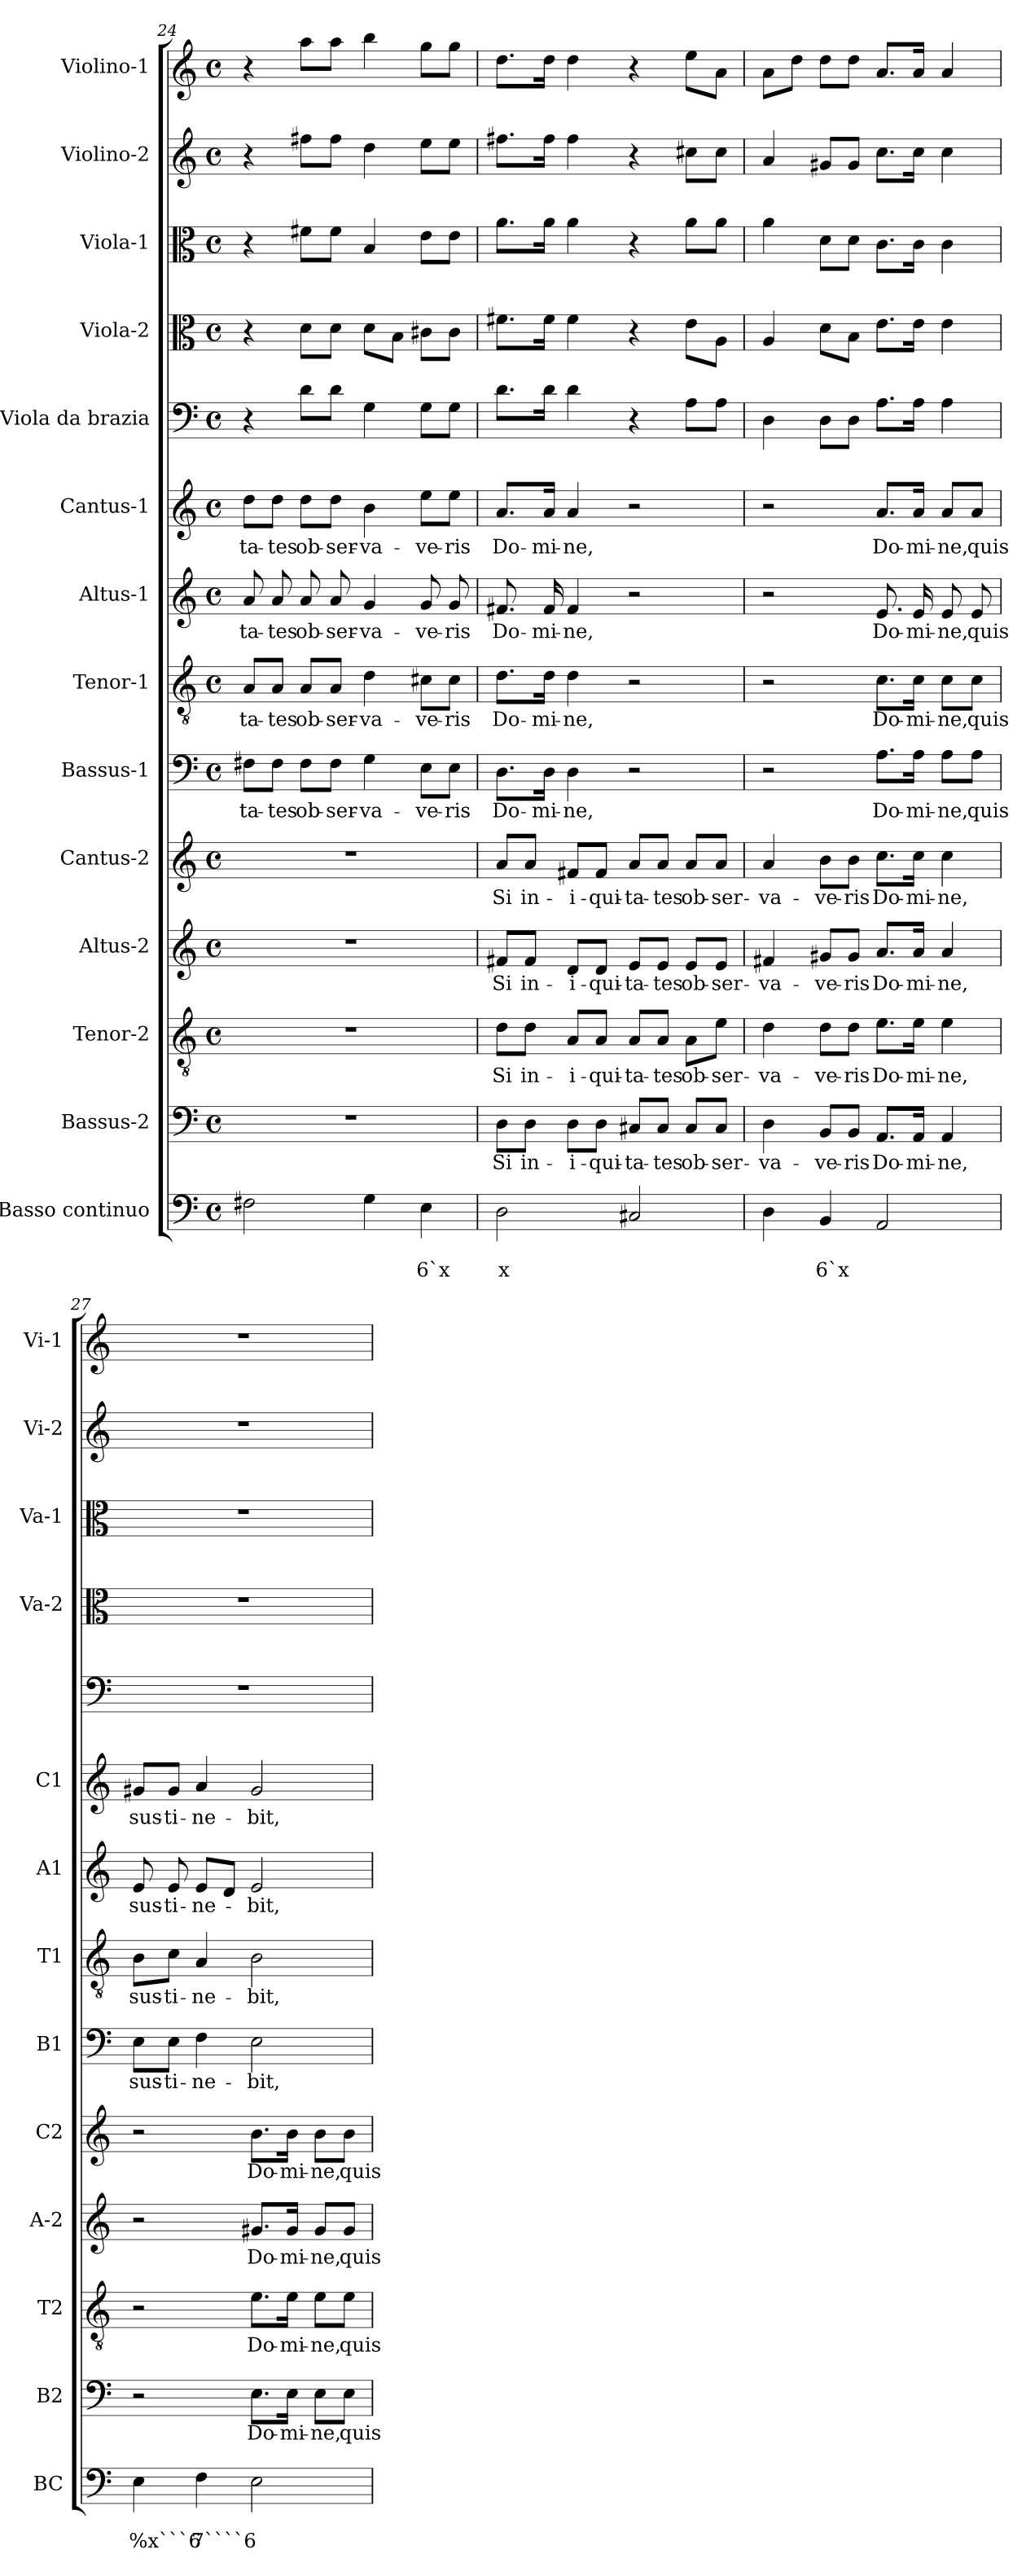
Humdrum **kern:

**kern	**text	**text	**kern	**text	**kern	**text	**kern	**text	**kern	**text	**kern	**text	**kern	**text	**kern	**text	**kern	**text	**kern	**kern	**kern	**kern	**kern
*part14	*part14	*part14	*part13	*part13	*part12	*part12	*part11	*part11	*part10	*part10	*part9	*part9	*part8	*part8	*part7	*part7	*part6	*part6	*part5	*part4	*part3	*part2	*part1
*staff14	*staff14	*staff14	*staff13	*staff13	*staff12	*staff12	*staff11	*staff11	*staff10	*staff10	*staff9	*staff9	*staff8	*staff8	*staff7	*staff7	*staff6	*staff6	*staff5	*staff4	*staff3	*staff2	*staff1
*I"Basso continuo	*	*	*I"Bassus-2	*	*I"Tenor-2	*	*I"Altus-2	*	*I"Cantus-2	*	*I"Bassus-1	*	*I"Tenor-1	*	*I"Altus-1	*	*I"Cantus-1	*	*I"Viola  da brazia	*I"Viola-2	*I"Viola-1	*I"Violino-2	*I"Violino-1
*I'BC	*	*	*I'B2	*	*I'T2	*	*I'A-2	*	*I'C2	*	*I'B1	*	*I'T1	*	*I'A1	*	*I'C1	*	*	*I'Va-2	*I'Va-1	*I'Vi-2	*I'Vi-1
*clefF4	*	*	*clefF4	*	*clefGv2	*	*clefG2	*	*clefG2	*	*clefF4	*	*clefGv2	*	*clefG2	*	*clefG2	*	*clefF4	*clefC3	*clefC3	*clefG2	*clefG2
*k[]	*	*	*k[]	*	*k[]	*	*k[]	*	*k[]	*	*k[]	*	*k[]	*	*k[]	*	*k[]	*	*k[]	*k[]	*k[]	*k[]	*k[]
*C:	*	*	*C:	*	*C:	*	*C:	*	*C:	*	*C:	*	*C:	*	*C:	*	*C:	*	*C:	*C:	*C:	*C:	*C:
*M4/4	*	*	*M4/4	*	*M4/4	*	*M4/4	*	*M4/4	*	*M4/4	*	*M4/4	*	*M4/4	*	*M4/4	*	*M4/4	*M4/4	*M4/4	*M4/4	*M4/4
*met(c)	*	*	*met(c)	*	*met(c)	*	*met(c)	*	*met(c)	*	*met(c)	*	*met(c)	*	*met(c)	*	*met(c)	*	*met(c)	*met(c)	*met(c)	*met(c)	*met(c)
=24	=24	=24	=24	=24	=24	=24	=24	=24	=24	=24	=24	=24	=24	=24	=24	=24	=24	=24	=24	=24	=24	=24	=24
!	!	!	!	!	!	!	!	!	!	!	!	!LO:LY:b	!	!LO:LY:b	!	!LO:LY:b	!	!LO:LY:b	!	!	!	!	!
2F#X\	.	.	1r	.	1r	.	1r	.	1r	.	8F#X\L	-ta-	8A/L	-ta-	8a/	-ta-	8dd\L	-ta-	4r	4r	4r	4r	4r
!	!	!	!	!	!	!	!	!	!	!	!	!LO:LY:b	!	!LO:LY:b	!	!LO:LY:b	!	!LO:LY:b	!	!	!	!	!
.	.	.	.	.	.	.	.	.	.	.	8F#\J	-tes	8A/J	-tes	8a/	-tes	8dd\J	-tes	.	.	.	.	.
!	!	!	!	!	!	!	!	!	!	!	!	!LO:LY:b	!	!LO:LY:b	!	!LO:LY:b	!	!LO:LY:b	!	!	!	!	!
.	.	.	.	.	.	.	.	.	.	.	8F#\L	ob-	8A/L	ob-	8a/	ob-	8dd\L	ob-	8d\L	8d\L	8f#X\L	8ff#X\L	8aa\L
!	!	!	!	!	!	!	!	!	!	!	!	!LO:LY:b	!	!LO:LY:b	!	!LO:LY:b	!	!LO:LY:b	!	!	!	!	!
.	.	.	.	.	.	.	.	.	.	.	8F#\J	-ser-	8A/J	-ser-	8a/	-ser-	8dd\J	-ser-	8d\J	8d\J	8f#\J	8ff#\J	8aa\J
!	!	!	!	!	!	!	!	!	!	!	!	!LO:LY:b	!	!LO:LY:b	!	!LO:LY:b	!	!LO:LY:b	!	!	!	!	!
4G\	.	.	.	.	.	.	.	.	.	.	4G\	-va-	4d\	-va-	4g/	-va-	4b\	-va-	4G\	8d\L	4B/	4dd\	4bb\
.	.	.	.	.	.	.	.	.	.	.	.	.	.	.	.	.	.	.	.	8B\J	.	.	.
!	!	!LO:LY:b	!	!	!	!	!	!	!	!	!	!LO:LY:b	!	!LO:LY:b	!	!LO:LY:b	!	!LO:LY:b	!	!	!	!	!
4E\	.	6`x	.	.	.	.	.	.	.	.	8E\L	-ve-	8c#X\L	-ve-	8g/	-ve-	8ee\L	-ve-	8G\L	8c#X\L	8e\L	8ee\L	8gg\L
!	!	!	!	!	!	!	!	!	!	!	!	!LO:LY:b	!	!LO:LY:b	!	!LO:LY:b	!	!LO:LY:b	!	!	!	!	!
.	.	.	.	.	.	.	.	.	.	.	8E\J	-ris	8c#\J	-ris	8g/	-ris	8ee\J	-ris	8G\J	8c#\J	8e\J	8ee\J	8gg\J
=25	=25	=25	=25	=25	=25	=25	=25	=25	=25	=25	=25	=25	=25	=25	=25	=25	=25	=25	=25	=25	=25	=25	=25
!	!	!LO:LY:b	!	!LO:LY:b	!	!LO:LY:b	!	!LO:LY:b	!	!LO:LY:b	!	!LO:LY:b	!	!LO:LY:b	!	!LO:LY:b	!	!LO:LY:b	!	!	!	!	!
2D\	.	x	8D\L	Si	8d\L	Si	8f#X/L	Si	8a/L	Si	8.D\L	Do-	8.d\L	Do-	8.f#X/	Do-	8.a/L	Do-	8.d\L	8.f#X\L	8.a\L	8.ff#X\L	8.dd\L
!	!	!	!	!LO:LY:b	!	!LO:LY:b	!	!LO:LY:b	!	!LO:LY:b	!	!	!	!	!	!	!	!	!	!	!	!	!
.	.	.	8D\J	in-	8d\J	in-	8f#/J	in-	8a/J	in-	.	.	.	.	.	.	.	.	.	.	.	.	.
!	!	!	!	!	!	!	!	!	!	!	!	!LO:LY:b	!	!LO:LY:b	!	!LO:LY:b	!	!LO:LY:b	!	!	!	!	!
.	.	.	.	.	.	.	.	.	.	.	16D\Jk	-mi-	16d\Jk	-mi-	16f#/	-mi-	16a/Jk	-mi-	16d\Jk	16f#\Jk	16a\Jk	16ff#\Jk	16dd\Jk
!	!	!	!	!LO:LY:b	!	!LO:LY:b	!	!LO:LY:b	!	!LO:LY:b	!	!LO:LY:b	!	!LO:LY:b	!	!LO:LY:b	!	!LO:LY:b	!	!	!	!	!
.	.	.	8D\L	-i-	8A/L	-i-	8d/L	-i-	8f#X/L	-i-	4D\	-ne,	4d\	-ne,	4f#/	-ne,	4a/	-ne,	4d\	4f#\	4a\	4ff#\	4dd\
!	!	!	!	!LO:LY:b	!	!LO:LY:b	!	!LO:LY:b	!	!LO:LY:b	!	!	!	!	!	!	!	!	!	!	!	!	!
.	.	.	8D\J	-qui-	8A/J	-qui-	8d/J	-qui-	8f#/J	-qui-	.	.	.	.	.	.	.	.	.	.	.	.	.
!	!	!	!	!LO:LY:b	!	!LO:LY:b	!	!LO:LY:b	!	!LO:LY:b	!	!	!	!	!	!	!	!	!	!	!	!	!
2C#X/	.	.	8C#X/L	-ta-	8A/L	-ta-	8e/L	-ta-	8a/L	-ta-	2r	.	2r	.	2r	.	2r	.	4r	4r	4r	4r	4r
!	!	!	!	!LO:LY:b	!	!LO:LY:b	!	!LO:LY:b	!	!LO:LY:b	!	!	!	!	!	!	!	!	!	!	!	!	!
.	.	.	8C#/J	-tes	8A/J	-tes	8e/J	-tes	8a/J	-tes	.	.	.	.	.	.	.	.	.	.	.	.	.
!	!	!	!	!LO:LY:b	!	!LO:LY:b	!	!LO:LY:b	!	!LO:LY:b	!	!	!	!	!	!	!	!	!	!	!	!	!
.	.	.	8C#/L	ob-	8A\L	ob-	8e/L	ob-	8a/L	ob-	.	.	.	.	.	.	.	.	8A\L	8e\L	8a\L	8cc#X\L	8ee\L
!	!	!	!	!LO:LY:b	!	!LO:LY:b	!	!LO:LY:b	!	!LO:LY:b	!	!	!	!	!	!	!	!	!	!	!	!	!
.	.	.	8C#/J	-ser-	8e\J	-ser-	8e/J	-ser-	8a/J	-ser-	.	.	.	.	.	.	.	.	8A\J	8A\J	8a\J	8cc#\J	8a\J
=26	=26	=26	=26	=26	=26	=26	=26	=26	=26	=26	=26	=26	=26	=26	=26	=26	=26	=26	=26	=26	=26	=26	=26
!	!	!	!	!LO:LY:b	!	!LO:LY:b	!	!LO:LY:b	!	!LO:LY:b	!	!	!	!	!	!	!	!	!	!	!	!	!
4D\	.	.	4D\	-va-	4d\	-va-	4f#X/	-va-	4a/	-va-	2r	.	2r	.	2r	.	2r	.	4D\	4A/	4a\	4a/	8a\L
.	.	.	.	.	.	.	.	.	.	.	.	.	.	.	.	.	.	.	.	.	.	.	8dd\J
!	!	!LO:LY:b	!	!LO:LY:b	!	!LO:LY:b	!	!LO:LY:b	!	!LO:LY:b	!	!	!	!	!	!	!	!	!	!	!	!	!
4BB/	.	6`x	8BB/L	-ve-	8d\L	-ve-	8g#X/L	-ve-	8b\L	-ve-	.	.	.	.	.	.	.	.	8D\L	8d\L	8d\L	8g#X/L	8dd\L
!	!	!	!	!LO:LY:b	!	!LO:LY:b	!	!LO:LY:b	!	!LO:LY:b	!	!	!	!	!	!	!	!	!	!	!	!	!
.	.	.	8BB/J	-ris	8d\J	-ris	8g#/J	-ris	8b\J	-ris	.	.	.	.	.	.	.	.	8D\J	8B\J	8d\J	8g#/J	8dd\J
!	!	!	!	!LO:LY:b	!	!LO:LY:b	!	!LO:LY:b	!	!LO:LY:b	!	!LO:LY:b	!	!LO:LY:b	!	!LO:LY:b	!	!LO:LY:b	!	!	!	!	!
2AA/	.	.	8.AA/L	Do-	8.e\L	Do-	8.a/L	Do-	8.cc\L	Do-	8.A\L	Do-	8.c\L	Do-	8.e/	Do-	8.a/L	Do-	8.A\L	8.e\L	8.c\L	8.cc\L	8.a/L
!	!	!	!	!LO:LY:b	!	!LO:LY:b	!	!LO:LY:b	!	!LO:LY:b	!	!LO:LY:b	!	!LO:LY:b	!	!LO:LY:b	!	!LO:LY:b	!	!	!	!	!
.	.	.	16AA/Jk	-mi-	16e\Jk	-mi-	16a/Jk	-mi-	16cc\Jk	-mi-	16A\Jk	-mi-	16c\Jk	-mi-	16e/	-mi-	16a/Jk	-mi-	16A\Jk	16e\Jk	16c\Jk	16cc\Jk	16a/Jk
!	!	!	!	!LO:LY:b	!	!LO:LY:b	!	!LO:LY:b	!	!LO:LY:b	!	!LO:LY:b	!	!LO:LY:b	!	!LO:LY:b	!	!LO:LY:b	!	!	!	!	!
.	.	.	4AA/	-ne,	4e\	-ne,	4a/	-ne,	4cc\	-ne,	8A\L	-ne,	8c\L	-ne,	8e/	-ne,	8a/L	-ne,	4A\	4e\	4c\	4cc\	4a/
!	!	!	!	!	!	!	!	!	!	!	!	!LO:LY:b	!	!LO:LY:b	!	!LO:LY:b	!	!LO:LY:b	!	!	!	!	!
.	.	.	.	.	.	.	.	.	.	.	8A\J	quis	8c\J	quis	8e/	quis	8a/J	quis	.	.	.	.	.
!!LO:PB:g=z
=27	=27	=27	=27	=27	=27	=27	=27	=27	=27	=27	=27	=27	=27	=27	=27	=27	=27	=27	=27	=27	=27	=27	=27
!	!	!LO:LY:b	!	!	!	!	!	!	!	!	!	!LO:LY:b	!	!LO:LY:b	!	!LO:LY:b	!	!LO:LY:b	!	!	!	!	!
4E\	.	%x```6	2r	.	2r	.	2r	.	2r	.	8E\L	sus-	8B\L	sus-	8e/	sus-	8g#X/L	sus-	1r	1r	1r	1r	1r
!	!	!	!	!	!	!	!	!	!	!	!	!LO:LY:b	!	!LO:LY:b	!	!LO:LY:b	!	!LO:LY:b	!	!	!	!	!
.	.	.	.	.	.	.	.	.	.	.	8E\J	-ti-	8c\J	-ti-	8e/	-ti-	8g#/J	-ti-	.	.	.	.	.
!	!	!LO:LY:b	!	!	!	!	!	!	!	!	!	!LO:LY:b	!	!LO:LY:b	!	!LO:LY:b	!	!LO:LY:b	!	!	!	!	!
4F\	.	7````6	.	.	.	.	.	.	.	.	4F\	-ne-	4A/	-ne-	8e/L	-ne-	4a/	-ne-	.	.	.	.	.
.	.	.	.	.	.	.	.	.	.	.	.	.	.	.	8d/J	.	.	.	.	.	.	.	.
!	!	!	!	!LO:LY:b	!	!LO:LY:b	!	!LO:LY:b	!	!LO:LY:b	!	!LO:LY:b	!	!LO:LY:b	!	!LO:LY:b	!	!LO:LY:b	!	!	!	!	!
2E\	.	.	8.E\L	Do-	8.e\L	Do-	8.g#X/L	Do-	8.b\L	Do-	2E\	-bit,	2B\	-bit,	2e/	-bit,	2g#/	-bit,	.	.	.	.	.
!	!	!	!	!LO:LY:b	!	!LO:LY:b	!	!LO:LY:b	!	!LO:LY:b	!	!	!	!	!	!	!	!	!	!	!	!	!
.	.	.	16E\Jk	-mi-	16e\Jk	-mi-	16g#/Jk	-mi-	16b\Jk	-mi-	.	.	.	.	.	.	.	.	.	.	.	.	.
!	!	!	!	!LO:LY:b	!	!LO:LY:b	!	!LO:LY:b	!	!LO:LY:b	!	!	!	!	!	!	!	!	!	!	!	!	!
.	.	.	8E\L	-ne,	8e\L	-ne,	8g#/L	-ne,	8b\L	-ne,	.	.	.	.	.	.	.	.	.	.	.	.	.
!	!	!	!	!LO:LY:b	!	!LO:LY:b	!	!LO:LY:b	!	!LO:LY:b	!	!	!	!	!	!	!	!	!	!	!	!	!
.	.	.	8E\J	quis	8e\J	quis	8g#/J	quis	8b\J	quis	.	.	.	.	.	.	.	.	.	.	.	.	.
=	=	=	=	=	=	=	=	=	=	=	=	=	=	=	=	=	=	=	=	=	=	=	=
*-	*-	*-	*-	*-	*-	*-	*-	*-	*-	*-	*-	*-	*-	*-	*-	*-	*-	*-	*-	*-	*-	*-	*-
